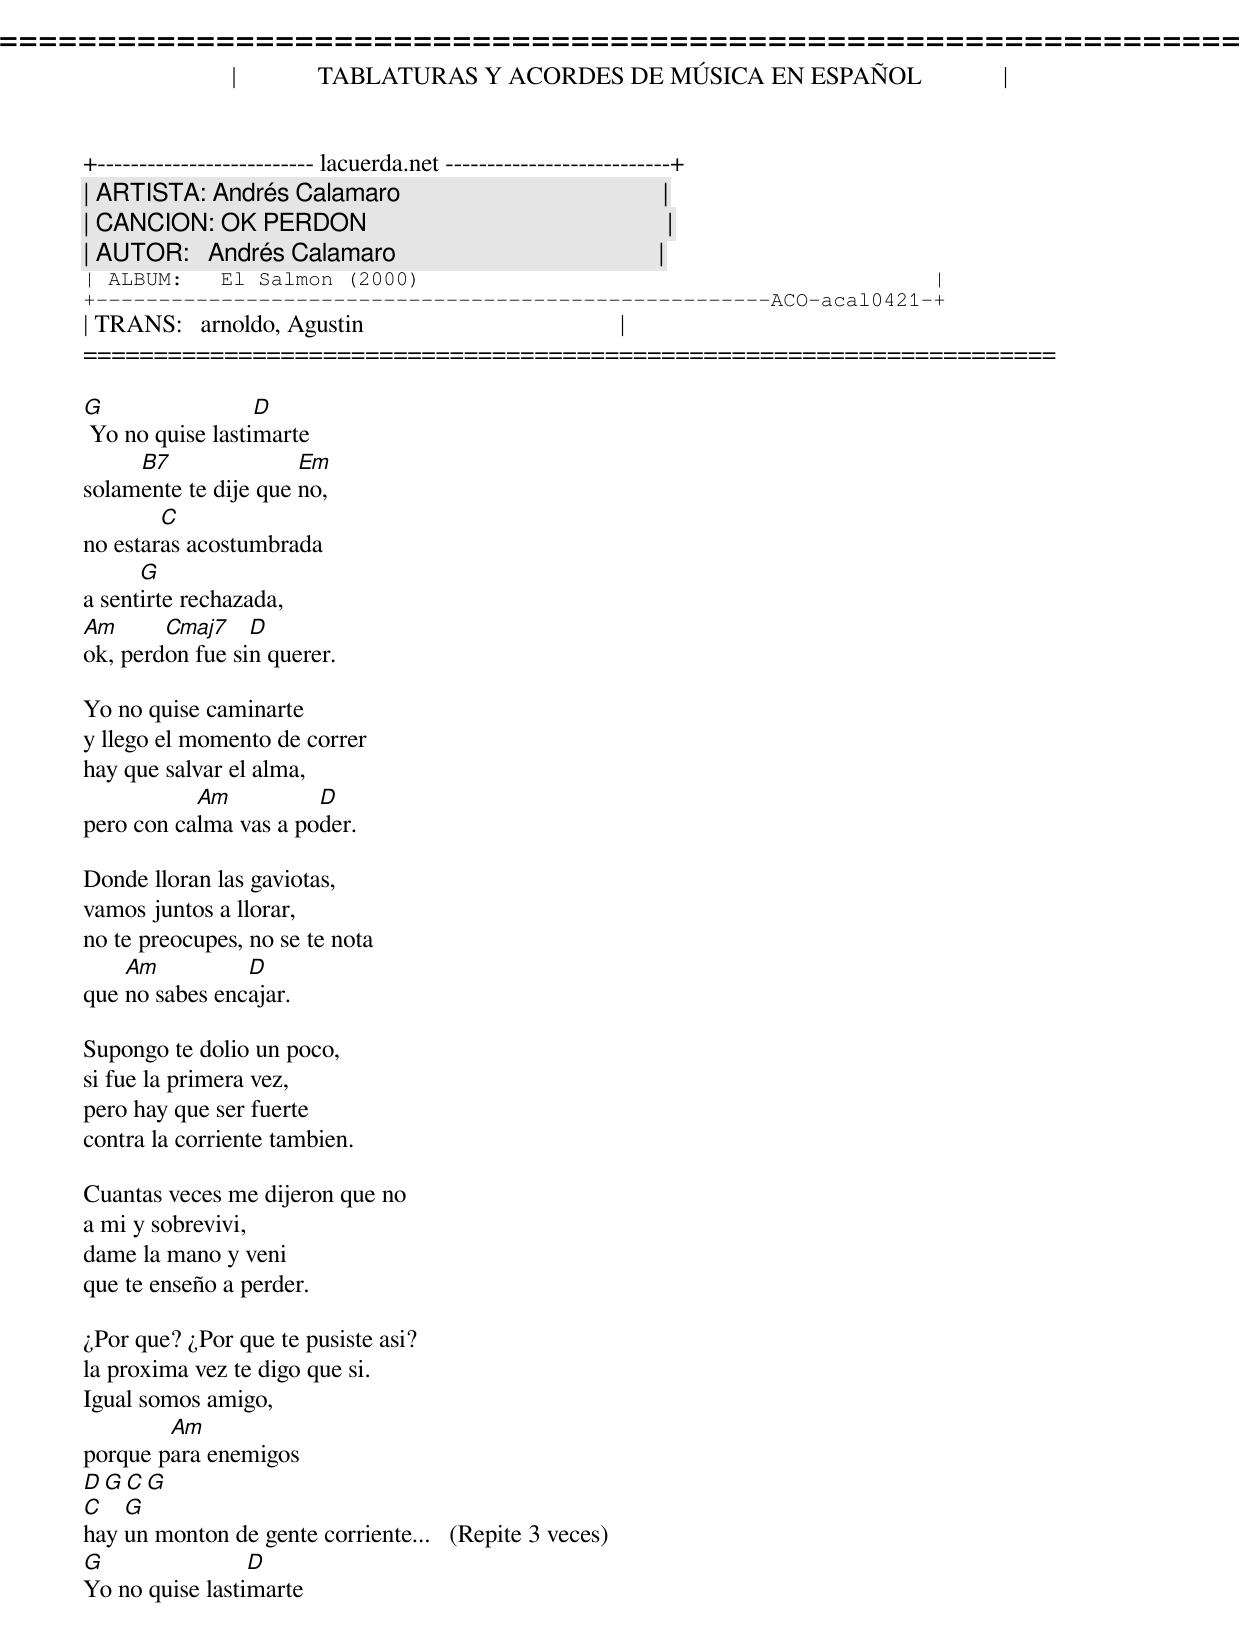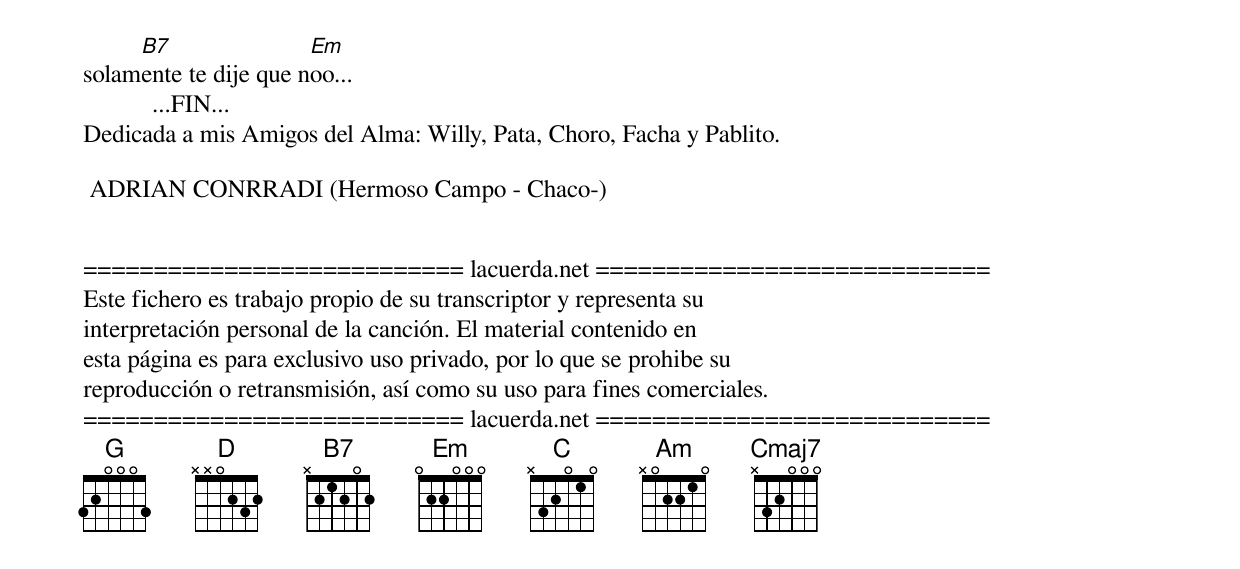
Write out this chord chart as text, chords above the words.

=====================================================================
|             TABLATURAS Y ACORDES DE MÚSICA EN ESPAÑOL             |
+-------------------------- lacuerda.net ---------------------------+
| ARTISTA: Andrés Calamaro                                          |
| CANCION: OK PERDON                                                |
| AUTOR:   Andrés Calamaro                                          |
| ALBUM:   El Salmon (2000)                                         |
+------------------------------------------------------ACO-acal0421-+
| TRANS:   arnoldo, Agustin                                         |
=====================================================================

G                 D
 Yo no quise lastimarte
     B7               Em
solamente te dije que no,
        C
no estaras acostumbrada
      G
a sentirte rechazada,
Am      Cmaj7    D
ok, perdon fue sin querer.

Yo no quise caminarte
y llego el momento de correr
hay que salvar el alma,
           Am          D
pero con calma vas a poder.

Donde lloran las gaviotas,
vamos juntos a llorar,
no te preocupes, no se te nota
    Am          D
que no sabes encajar.

Supongo te dolio un poco,
si fue la primera vez,
pero hay que ser fuerte
contra la corriente tambien.

Cuantas veces me dijeron que no
a mi y sobrevivi,
dame la mano y veni
que te enseño a perder.

¿Por que? ¿Por que te pusiste asi?
la proxima vez te digo que si.
Igual somos amigo,
        Am
porque para enemigos
    D             G  C   G
C   G
hay un monton de gente corriente...   (Repite 3 veces)
G                D
Yo no quise lastimarte
     B7                Em
solamente te dije que noo...
           ...FIN...
Dedicada a mis Amigos del Alma: Willy, Pata, Choro, Facha y Pablito.

 ADRIAN CONRRADI (Hermoso Campo - Chaco-)


=========================== lacuerda.net ============================
Este fichero es trabajo propio de su transcriptor y representa su
interpretación personal de la canción. El material contenido en
esta página es para exclusivo uso privado, por lo que se prohibe su
reproducción o retransmisión, así como su uso para fines comerciales.
=========================== lacuerda.net ============================
